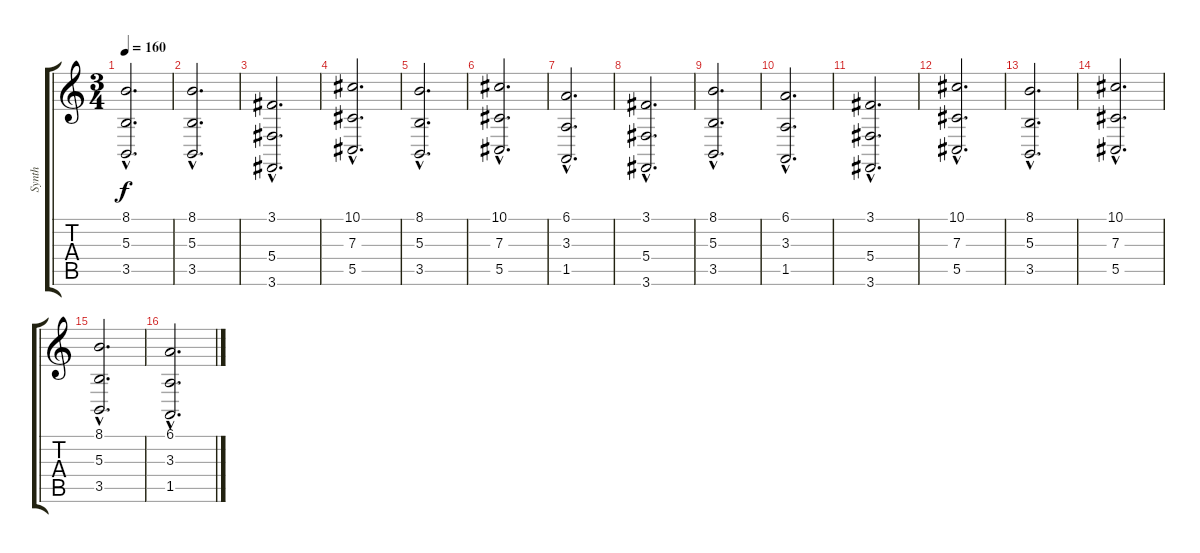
\track ("Synth" "Synth") {instrument synthstrings1}
\staff {score tabs}
\tuning (Eb4 Bb3 Gb3 Db3 Ab2 Eb2) {hide}
\ts (3 4)
\tempo 160
\clef g2
\ks c
(8.1{hac} 5.3{hac} 3.5{hac}).2{d dy f} |
(8.1{hac} 5.3{hac} 3.5{hac}).2{d} |
(3.1{hac} 5.4{hac} 3.6{hac}).2{d volume 10 instrument stringensemble1} |
(10.1{hac} 7.3{hac} 5.5{hac}).2{d} |
(8.1{hac} 5.3{hac} 3.5{hac}).2{d} |
(10.1{hac} 7.3{hac} 5.5{hac}).2{d} |
(6.1{hac} 3.3{hac} 1.5{hac}).2{d} |
(3.1{hac} 5.4{hac} 3.6{hac}).2{d} |
(8.1{hac} 5.3{hac} 3.5{hac}).2{d} |
(6.1{hac} 3.3{hac} 1.5{hac}).2{d} |
(3.1{hac} 5.4{hac} 3.6{hac}).2{d} |
(10.1{hac} 7.3{hac} 5.5{hac}).2{d} |
(8.1{hac} 5.3{hac} 3.5{hac}).2{d} |
(10.1{hac} 7.3{hac} 5.5{hac}).2{d} |
(8.1{hac} 5.3{hac} 3.5{hac}).2{d} |
(6.1{hac} 3.3{hac} 1.5{hac}).2{d}
